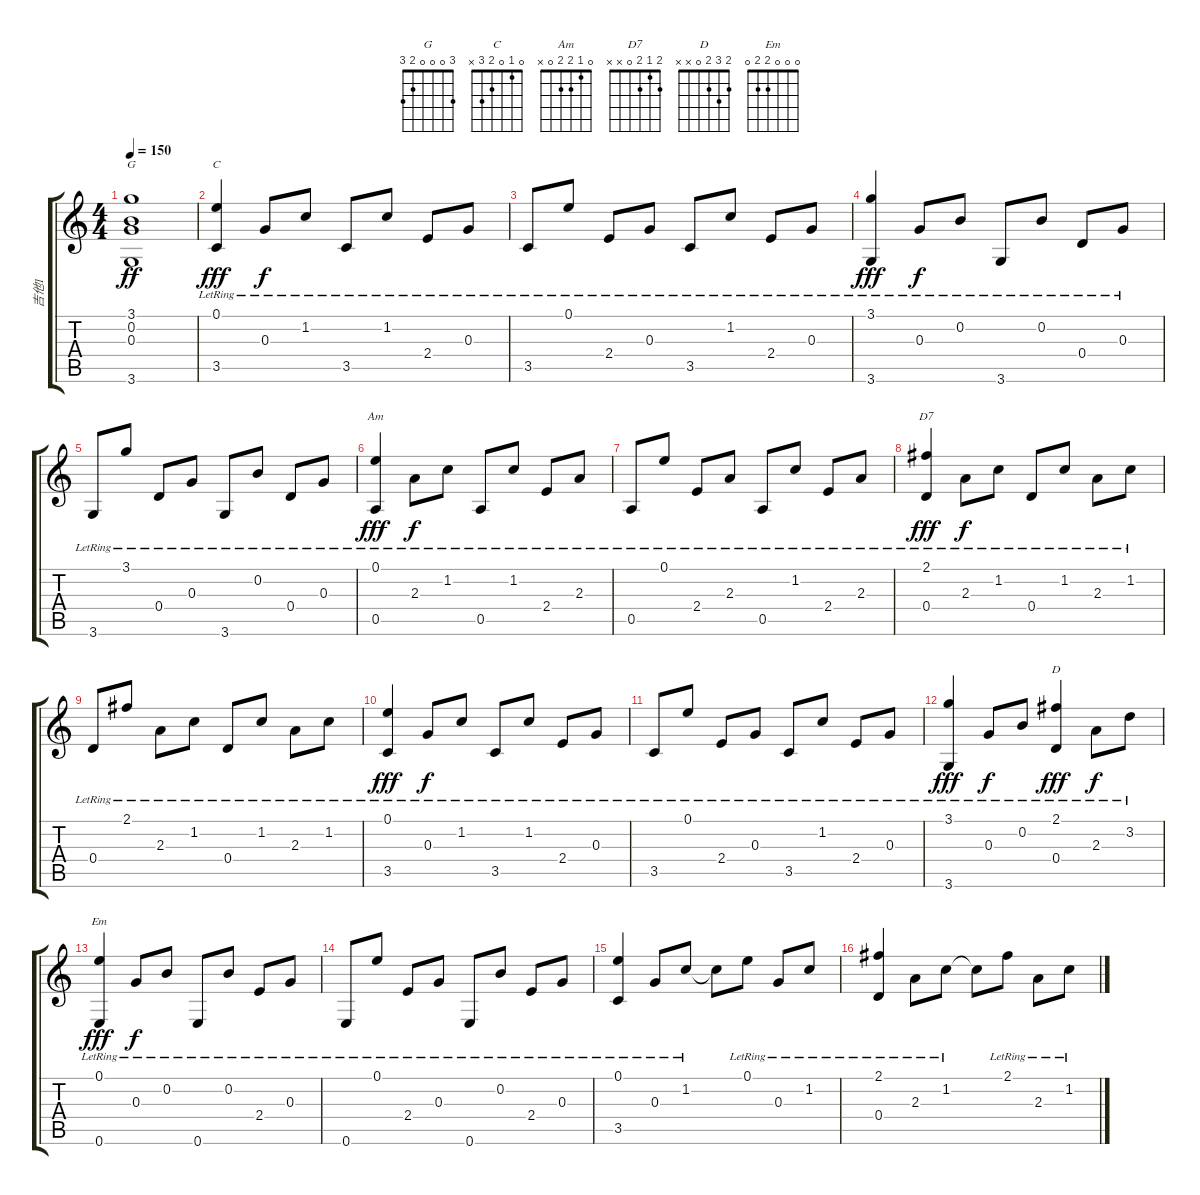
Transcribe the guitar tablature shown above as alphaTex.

\track ("吉他1" "吉他1") {instrument acousticguitarsteel}
\staff {score tabs}
\tuning (E4 B3 G3 D3 A2 E2) {hide}
\chord ("G" 3 0 0 0 2 3)
\chord ("C" 0 1 0 2 3 x)
\chord ("Am" 0 1 2 2 0 x)
\chord ("D7" 2 1 2 0 x x)
\chord ("D" 2 3 2 0 x x)
\chord ("Em" 0 0 0 2 2 0)
\ts (4 4)
\tempo 150
\clef g2
\ks c
(3.1 0.2 0.3 3.6).1{ch "G" dy ff} |
(0.1{lr} 3.5{lr}).4{ch "C" dy fff} 0.3{lr}.8{dy f} 1.2{lr}.8 3.5{lr}.8 1.2{lr}.8 2.4{lr}.8 0.3{lr}.8 |
3.5{lr}.8 0.1{lr}.8 2.4{lr}.8 0.3{lr}.8 3.5{lr}.8 1.2{lr}.8 2.4{lr}.8 0.3{lr}.8 |
(3.1{lr} 3.6{lr}).4{dy fff} 0.3{lr}.8{dy f} 0.2{lr}.8 3.6{lr}.8 0.2{lr}.8 0.4{lr}.8 0.3{lr}.8 |
3.6{lr}.8 3.1{lr}.8 0.4{lr}.8 0.3{lr}.8 3.6{lr}.8 0.2{lr}.8 0.4{lr}.8 0.3{lr}.8 |
(0.1{lr} 0.5{lr}).4{ch "Am" dy fff} 2.3{lr}.8{dy f} 1.2{lr}.8 0.5{lr}.8 1.2{lr}.8 2.4{lr}.8 2.3{lr}.8 |
0.5{lr}.8 0.1{lr}.8 2.4{lr}.8 2.3{lr}.8 0.5{lr}.8 1.2{lr}.8 2.4{lr}.8 2.3{lr}.8 |
(2.1{lr} 0.4{lr}).4{ch "D7" dy fff} 2.3{lr}.8{dy f} 1.2{lr}.8 0.4{lr}.8 1.2{lr}.8 2.3{lr}.8 1.2{lr}.8 |
0.4{lr}.8 2.1{lr}.8 2.3{lr}.8 1.2{lr}.8 0.4{lr}.8 1.2{lr}.8 2.3{lr}.8 1.2{lr}.8 |
(0.1{lr} 3.5{lr}).4{dy fff} 0.3{lr}.8{dy f} 1.2{lr}.8 3.5{lr}.8 1.2{lr}.8 2.4{lr}.8 0.3{lr}.8 |
3.5{lr}.8 0.1{lr}.8 2.4{lr}.8 0.3{lr}.8 3.5{lr}.8 1.2{lr}.8 2.4{lr}.8 0.3{lr}.8 |
(3.1{lr} 3.6{lr}).4{dy fff} 0.3{lr}.8{dy f} 0.2{lr}.8 (2.1{lr} 0.4{lr}).4{ch "D" dy fff} 2.3{lr}.8{dy f} 3.2{lr}.8 |
(0.1{lr} 0.6{lr}).4{ch "Em" dy fff} 0.3{lr}.8{dy f} 0.2{lr}.8 0.6{lr}.8 0.2{lr}.8 2.4{lr}.8 0.3{lr}.8 |
0.6{lr}.8 0.1{lr}.8 2.4{lr}.8 0.3{lr}.8 0.6{lr}.8 0.2{lr}.8 2.4{lr}.8 0.3{lr}.8 |
(0.1{lr} 3.5{lr}).4 0.3{lr}.8 1.2{lr}.8 1.2{t}.8 0.1{lr}.8 0.3{lr}.8 1.2{lr}.8 |
(2.1{lr} 0.4{lr}).4 2.3{lr}.8 1.2{lr}.8 1.2{t}.8 2.1{lr}.8 2.3{lr}.8 1.2{lr}.8
